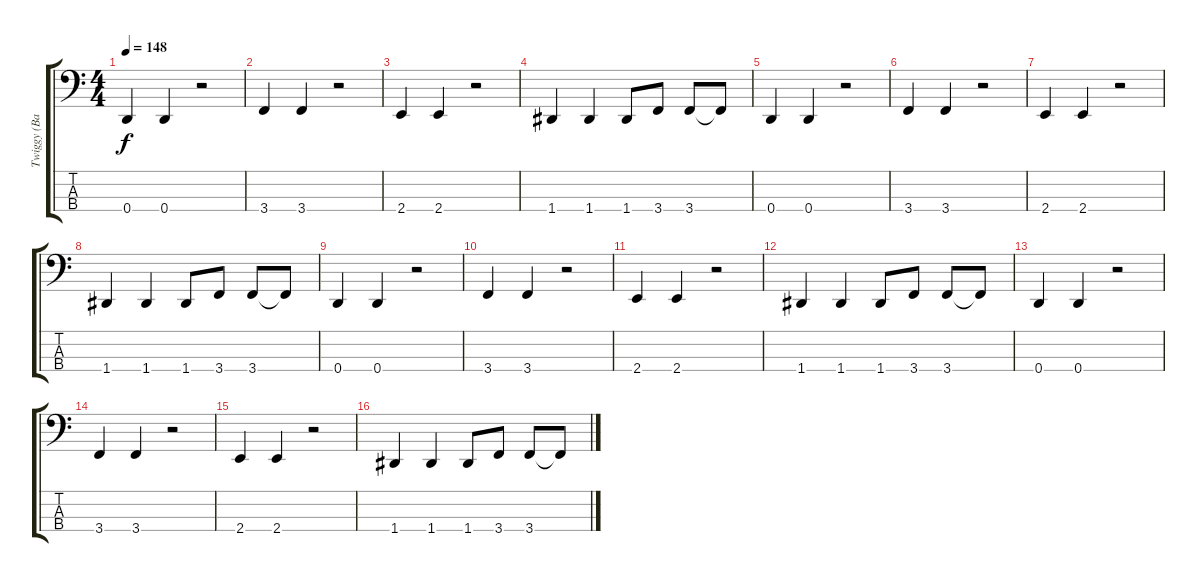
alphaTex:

\track ("Twiggy (Bass)" "Twiggy (Ba") {instrument electricbassfinger}
\staff {score tabs}
\tuning (G2 D2 A1 D1) {hide}
\ts (4 4)
\tempo 148
\clef f4
\ks c
0.4.4{dy f} 0.4.4 r.2 |
3.4.4 3.4.4 r.2 |
2.4.4 2.4.4 r.2 |
1.4.4 1.4.4 1.4.8 3.4.8 3.4.8 3.4{t}.8 |
0.4.4 0.4.4 r.2 |
3.4.4 3.4.4 r.2 |
2.4.4 2.4.4 r.2 |
1.4.4 1.4.4 1.4.8 3.4.8 3.4.8 3.4{t}.8 |
0.4.4 0.4.4 r.2 |
3.4.4 3.4.4 r.2 |
2.4.4 2.4.4 r.2 |
1.4.4 1.4.4 1.4.8 3.4.8 3.4.8 3.4{t}.8 |
0.4.4 0.4.4 r.2 |
3.4.4 3.4.4 r.2 |
2.4.4 2.4.4 r.2 |
1.4.4 1.4.4 1.4.8 3.4.8 3.4.8 3.4{t}.8
